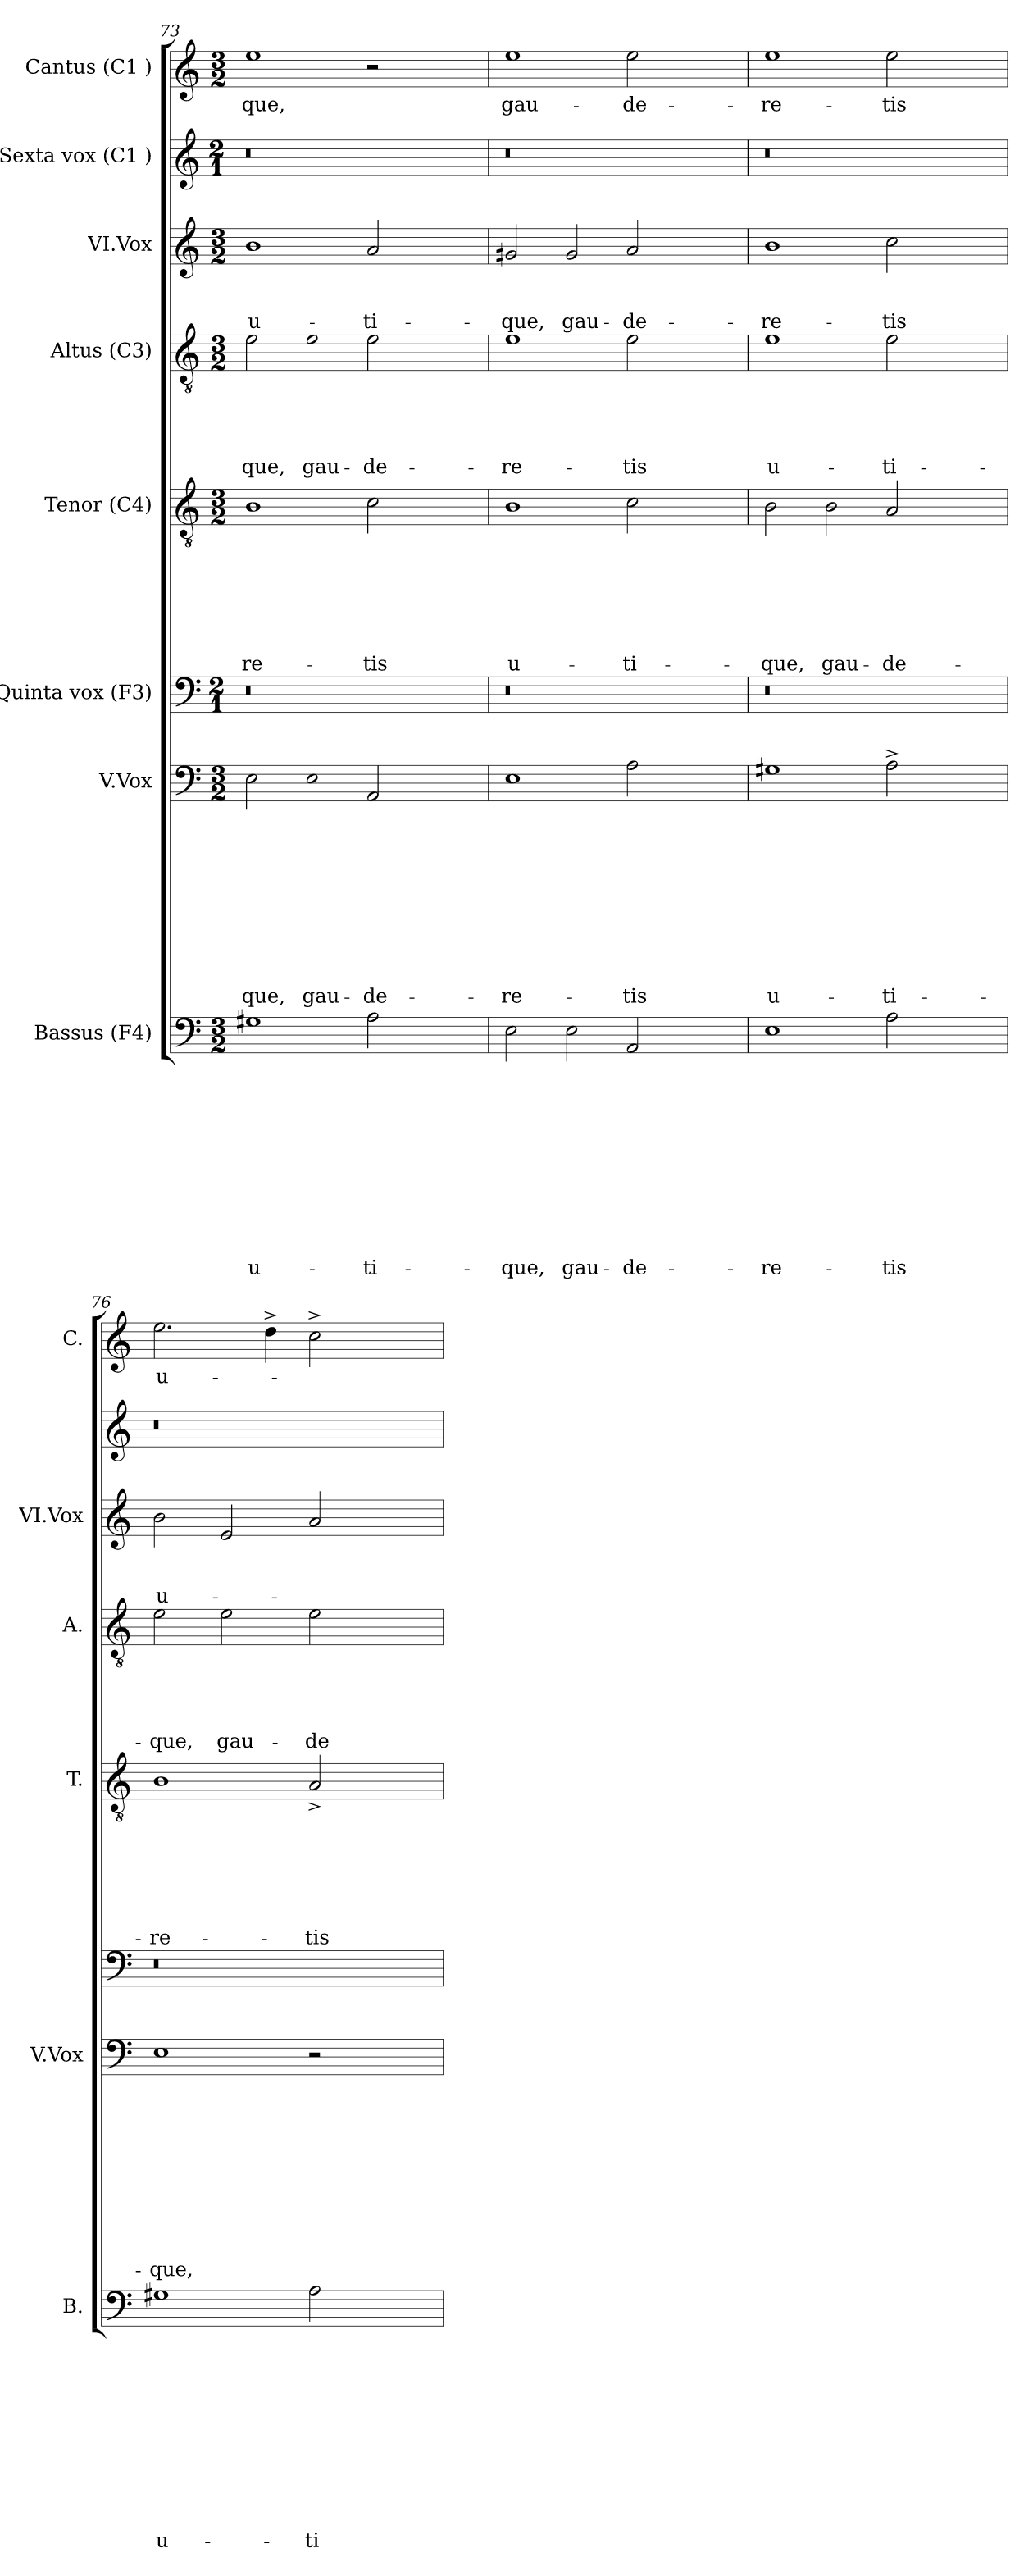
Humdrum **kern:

**kern	**text	**text	**text	**text	**text	**text	**text	**text	**text	**text	**text	**kern	**text	**text	**text	**text	**text	**text	**text	**text	**text	**text	**kern	**kern	**text	**text	**text	**text	**text	**text	**text	**kern	**text	**text	**text	**text	**text	**kern	**text	**text	**text	**kern	**kern	**text
*part8	*part8	*part8	*part8	*part8	*part8	*part8	*part8	*part8	*part8	*part8	*part8	*part7	*part7	*part7	*part7	*part7	*part7	*part7	*part7	*part7	*part7	*part7	*part6	*part5	*part5	*part5	*part5	*part5	*part5	*part5	*part5	*part4	*part4	*part4	*part4	*part4	*part4	*part3	*part3	*part3	*part3	*part2	*part1	*part1
*staff8	*staff8	*staff8	*staff8	*staff8	*staff8	*staff8	*staff8	*staff8	*staff8	*staff8	*staff8	*staff7	*staff7	*staff7	*staff7	*staff7	*staff7	*staff7	*staff7	*staff7	*staff7	*staff7	*staff6	*staff5	*staff5	*staff5	*staff5	*staff5	*staff5	*staff5	*staff5	*staff4	*staff4	*staff4	*staff4	*staff4	*staff4	*staff3	*staff3	*staff3	*staff3	*staff2	*staff1	*staff1
*I"Bassus (F4)	*	*	*	*	*	*	*	*	*	*	*	*I"V.Vox	*	*	*	*	*	*	*	*	*	*	*I"Quinta vox (F3)	*I"Tenor (C4)	*	*	*	*	*	*	*	*I"Altus (C3)	*	*	*	*	*	*I"VI.Vox	*	*	*	*I"Sexta vox (C1 )	*I"Cantus (C1 )	*
*I'B.	*	*	*	*	*	*	*	*	*	*	*	*I'V.Vox	*	*	*	*	*	*	*	*	*	*	*	*I'T.	*	*	*	*	*	*	*	*I'A.	*	*	*	*	*	*I'VI.Vox	*	*	*	*	*I'C.	*
!!LO:LB:g=z
*clefF4	*	*	*	*	*	*	*	*	*	*	*	*clefF4	*	*	*	*	*	*	*	*	*	*	*clefF4	*clefGv2	*	*	*	*	*	*	*	*clefGv2	*	*	*	*	*	*clefG2	*	*	*	*clefG2	*clefG2	*
*k[]	*	*	*	*	*	*	*	*	*	*	*	*k[]	*	*	*	*	*	*	*	*	*	*	*k[]	*k[]	*	*	*	*	*	*	*	*k[]	*	*	*	*	*	*k[]	*	*	*	*k[]	*k[]	*
*C:	*	*	*	*	*	*	*	*	*	*	*	*C:	*	*	*	*	*	*	*	*	*	*	*C:	*C:	*	*	*	*	*	*	*	*C:	*	*	*	*	*	*C:	*	*	*	*C:	*C:	*
*M3/2	*	*	*	*	*	*	*	*	*	*	*	*M3/2	*	*	*	*	*	*	*	*	*	*	*M2/1	*M3/2	*	*	*	*	*	*	*	*M3/2	*	*	*	*	*	*M3/2	*	*	*	*M2/1	*M3/2	*
=73	=73	=73	=73	=73	=73	=73	=73	=73	=73	=73	=73	=73	=73	=73	=73	=73	=73	=73	=73	=73	=73	=73	=73	=73	=73	=73	=73	=73	=73	=73	=73	=73	=73	=73	=73	=73	=73	=73	=73	=73	=73	=73	=73	=73
!	!	!	!	!	!	!	!	!	!	!	!LO:LY:b	!	!	!	!	!	!	!	!	!	!	!LO:LY:b	!	!	!	!	!	!	!	!	!LO:LY:b	!	!	!	!	!	!LO:LY:b	!	!	!	!LO:LY:b	!	!	!LO:LY:b
1G#X	.	.	.	.	.	.	.	.	.	.	u-	2E\	.	.	.	.	.	.	.	.	.	-que,	0r	1B	.	.	.	.	.	.	-re-	2e\	.	.	.	.	-que,	1b	.	.	u-	0r	1ee	-que,
!	!	!	!	!	!	!	!	!	!	!	!	!	!	!	!	!	!	!	!	!	!	!LO:LY:b	!	!	!	!	!	!	!	!	!	!	!	!	!	!	!LO:LY:b	!	!	!	!	!	!	!
.	.	.	.	.	.	.	.	.	.	.	.	2E\	.	.	.	.	.	.	.	.	.	gau-	.	.	.	.	.	.	.	.	.	2e\	.	.	.	.	gau-	.	.	.	.	.	.	.
!	!	!	!	!	!	!	!	!	!	!	!LO:LY:b	!	!	!	!	!	!	!	!	!	!	!LO:LY:b	!	!	!	!	!	!	!	!	!LO:LY:b	!	!	!	!	!	!LO:LY:b	!	!	!	!LO:LY:b	!	!	!
2A\	.	.	.	.	.	.	.	.	.	.	-ti-	2AA/	.	.	.	.	.	.	.	.	.	-de-	.	2c\	.	.	.	.	.	.	-tis	2e\	.	.	.	.	-de-	2a/	.	.	-ti-	.	2r	.
2ryy	.	.	.	.	.	.	.	.	.	.	.	2ryy	.	.	.	.	.	.	.	.	.	.	.	2ryy	.	.	.	.	.	.	.	2ryy	.	.	.	.	.	2ryy	.	.	.	.	2ryy	.
=74	=74	=74	=74	=74	=74	=74	=74	=74	=74	=74	=74	=74	=74	=74	=74	=74	=74	=74	=74	=74	=74	=74	=74	=74	=74	=74	=74	=74	=74	=74	=74	=74	=74	=74	=74	=74	=74	=74	=74	=74	=74	=74	=74	=74
!	!	!	!	!	!	!	!	!	!	!	!LO:LY:b	!	!	!	!	!	!	!	!	!	!	!LO:LY:b	!	!	!	!	!	!	!	!	!LO:LY:b	!	!	!	!	!	!LO:LY:b	!	!	!	!LO:LY:b	!	!	!LO:LY:b
2E\	.	.	.	.	.	.	.	.	.	.	-que,	1E	.	.	.	.	.	.	.	.	.	-re-	0r	1B	.	.	.	.	.	.	u-	1e	.	.	.	.	-re-	2g#X/	.	.	-que,	0r	1ee	gau-
!	!	!	!	!	!	!	!	!	!	!	!LO:LY:b	!	!	!	!	!	!	!	!	!	!	!	!	!	!	!	!	!	!	!	!	!	!	!	!	!	!	!	!	!	!LO:LY:b	!	!	!
2E\	.	.	.	.	.	.	.	.	.	.	gau-	.	.	.	.	.	.	.	.	.	.	.	.	.	.	.	.	.	.	.	.	.	.	.	.	.	.	2g#/	.	.	gau-	.	.	.
!	!	!	!	!	!	!	!	!	!	!	!LO:LY:b	!	!	!	!	!	!	!	!	!	!	!LO:LY:b	!	!	!	!	!	!	!	!	!LO:LY:b	!	!	!	!	!	!LO:LY:b	!	!	!	!LO:LY:b	!	!	!LO:LY:b
2AA/	.	.	.	.	.	.	.	.	.	.	-de-	2A\	.	.	.	.	.	.	.	.	.	-tis	.	2c\	.	.	.	.	.	.	-ti-	2e\	.	.	.	.	-tis	2a/	.	.	-de-	.	2ee\	-de-
2ryy	.	.	.	.	.	.	.	.	.	.	.	2ryy	.	.	.	.	.	.	.	.	.	.	.	2ryy	.	.	.	.	.	.	.	2ryy	.	.	.	.	.	2ryy	.	.	.	.	2ryy	.
=75	=75	=75	=75	=75	=75	=75	=75	=75	=75	=75	=75	=75	=75	=75	=75	=75	=75	=75	=75	=75	=75	=75	=75	=75	=75	=75	=75	=75	=75	=75	=75	=75	=75	=75	=75	=75	=75	=75	=75	=75	=75	=75	=75	=75
!	!	!	!	!	!	!	!	!	!	!	!LO:LY:b	!	!	!	!	!	!	!	!	!	!	!LO:LY:b	!	!	!	!	!	!	!	!	!LO:LY:b	!	!	!	!	!	!LO:LY:b	!	!	!	!LO:LY:b	!	!	!LO:LY:b
1E	.	.	.	.	.	.	.	.	.	.	-re-	1G#X	.	.	.	.	.	.	.	.	.	u-	0r	2B\	.	.	.	.	.	.	-que,	1e	.	.	.	.	u-	1b	.	.	-re-	0r	1ee	-re-
!	!	!	!	!	!	!	!	!	!	!	!	!	!	!	!	!	!	!	!	!	!	!	!	!	!	!	!	!	!	!	!LO:LY:b	!	!	!	!	!	!	!	!	!	!	!	!	!
.	.	.	.	.	.	.	.	.	.	.	.	.	.	.	.	.	.	.	.	.	.	.	.	2B\	.	.	.	.	.	.	gau-	.	.	.	.	.	.	.	.	.	.	.	.	.
!	!	!	!	!	!	!	!	!	!	!	!LO:LY:b	!	!	!	!	!	!	!	!	!	!	!LO:LY:b	!	!	!	!	!	!	!	!	!LO:LY:b	!	!	!	!	!	!LO:LY:b	!	!	!	!LO:LY:b	!	!	!LO:LY:b
2A\	.	.	.	.	.	.	.	.	.	.	-tis	2A^>\	.	.	.	.	.	.	.	.	.	-ti-	.	2A/	.	.	.	.	.	.	-de-	2e\	.	.	.	.	-ti-	2cc\	.	.	-tis	.	2ee\	-tis
2ryy	.	.	.	.	.	.	.	.	.	.	.	2ryy	.	.	.	.	.	.	.	.	.	.	.	2ryy	.	.	.	.	.	.	.	2ryy	.	.	.	.	.	2ryy	.	.	.	.	2ryy	.
=76	=76	=76	=76	=76	=76	=76	=76	=76	=76	=76	=76	=76	=76	=76	=76	=76	=76	=76	=76	=76	=76	=76	=76	=76	=76	=76	=76	=76	=76	=76	=76	=76	=76	=76	=76	=76	=76	=76	=76	=76	=76	=76	=76	=76
!	!	!	!	!	!	!	!	!	!	!	!LO:LY:b	!	!	!	!	!	!	!	!	!	!	!LO:LY:b	!	!	!	!	!	!	!	!	!LO:LY:b	!	!	!	!	!	!LO:LY:b	!	!	!	!LO:LY:b	!	!	!LO:LY:b
1G#X	.	.	.	.	.	.	.	.	.	.	u-	1E	.	.	.	.	.	.	.	.	.	-que,	0r	1B	.	.	.	.	.	.	-re-	2e\	.	.	.	.	-que,	2b\	.	.	u-	0r	2.ee\	u-
!	!	!	!	!	!	!	!	!	!	!	!	!	!	!	!	!	!	!	!	!	!	!	!	!	!	!	!	!	!	!	!	!	!	!	!	!	!LO:LY:b	!	!	!	!	!	!	!
.	.	.	.	.	.	.	.	.	.	.	.	.	.	.	.	.	.	.	.	.	.	.	.	.	.	.	.	.	.	.	.	2e\	.	.	.	.	gau-	2e/	.	.	.	.	.	.
.	.	.	.	.	.	.	.	.	.	.	.	.	.	.	.	.	.	.	.	.	.	.	.	.	.	.	.	.	.	.	.	.	.	.	.	.	.	.	.	.	.	.	4dd^>\	.
!	!	!	!	!	!	!	!	!	!	!	!LO:LY:b	!	!	!	!	!	!	!	!	!	!	!	!	!	!	!	!	!	!	!	!LO:LY:b	!	!	!	!	!	!LO:LY:b	!	!	!	!	!	!	!
2A\	.	.	.	.	.	.	.	.	.	.	-ti-	2r	.	.	.	.	.	.	.	.	.	.	.	2A^</	.	.	.	.	.	.	-tis	2e\	.	.	.	.	-de-	2a/	.	.	.	.	2cc^>\	.
2ryy	.	.	.	.	.	.	.	.	.	.	.	2ryy	.	.	.	.	.	.	.	.	.	.	.	2ryy	.	.	.	.	.	.	.	2ryy	.	.	.	.	.	2ryy	.	.	.	.	2ryy	.
=	=	=	=	=	=	=	=	=	=	=	=	=	=	=	=	=	=	=	=	=	=	=	=	=	=	=	=	=	=	=	=	=	=	=	=	=	=	=	=	=	=	=	=	=
*-	*-	*-	*-	*-	*-	*-	*-	*-	*-	*-	*-	*-	*-	*-	*-	*-	*-	*-	*-	*-	*-	*-	*-	*-	*-	*-	*-	*-	*-	*-	*-	*-	*-	*-	*-	*-	*-	*-	*-	*-	*-	*-	*-	*-
